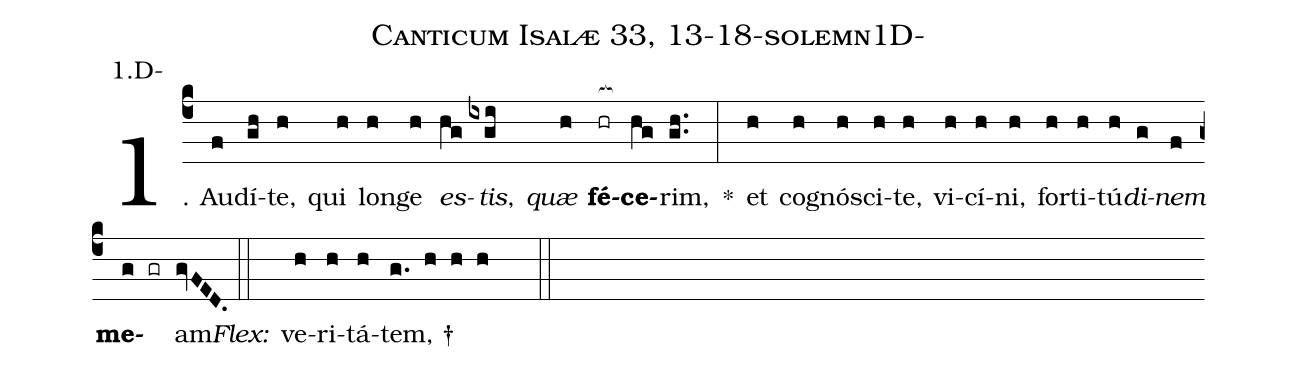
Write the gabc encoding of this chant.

name: Canticum Isaiæ 33, 13-18-solemn1D-;
annotation: 1.D-;
%%
(c4)1. Au(f)dí(gh)te,(h) qui(h) lon(h)ge(h) <i>es</i>(hg)<i>tis</i>,(ixgi) <i>quæ</i>(h) <b>fé</b>(hr[ocb:1{])<b>ce</b>(hg[ocb:0}])rim,(gh..) *(:) et(h) co(h)gnó(h)sci(h)te,(h) vi(h)cí(h)ni,(h) for(h)ti(h)tú(h)<i>di</i>(g)<i>nem</i>(f) <b>me</b>(g gr)am.(gvFED.) (::)
<i>Flex:</i>()  ve(h)ri(h)tá(h)tem, †(g. h h h  ::)
